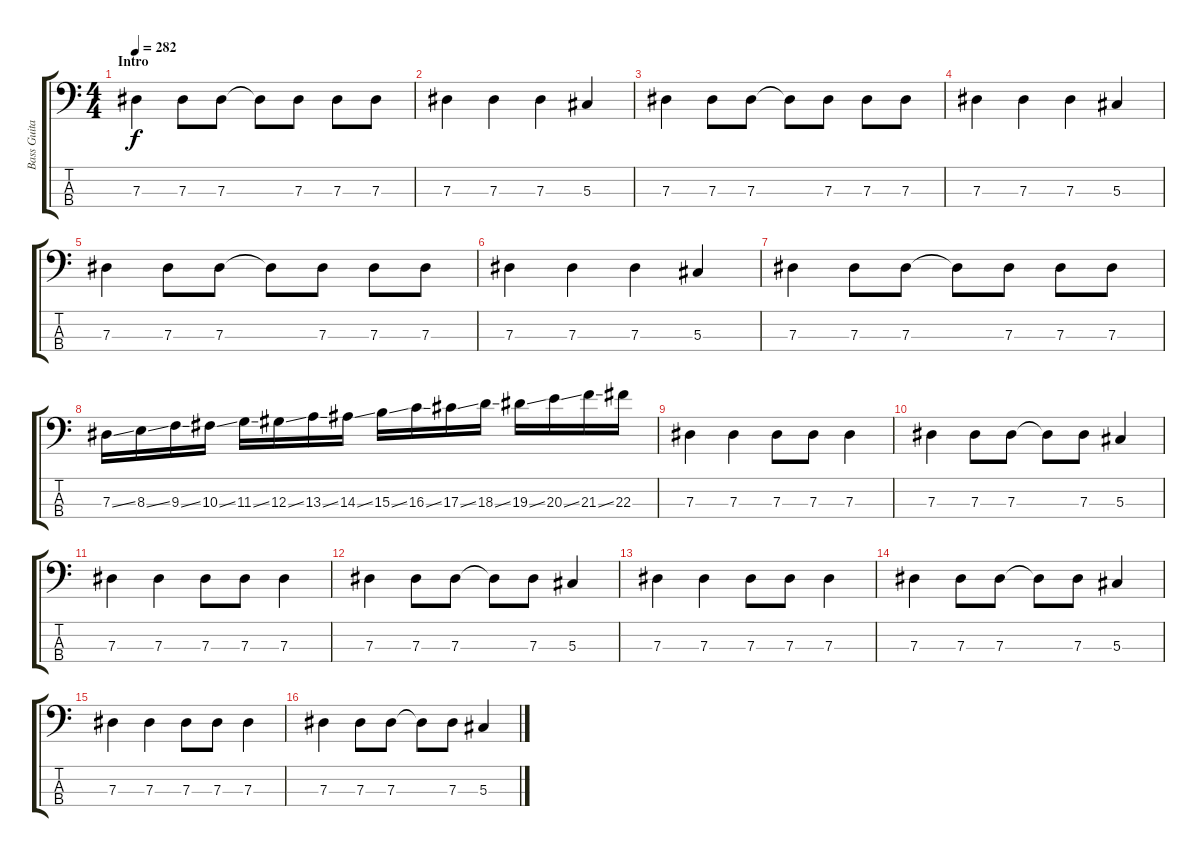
\track ("Bass Guitar" "Bass Guita") {instrument electricbasspick}
\staff {score tabs}
\tuning (Gb2 Db2 Ab1 Eb1) {hide}
\ts (4 4)
\section ("" "Intro")
\tempo 282
\clef f4
\ks c
7.3.4{dy f instrument electricbasspick} 7.3.8 7.3.8 7.3{t}.8 7.3.8 7.3.8 7.3.8 |
7.3.4 7.3.4 7.3.4 5.3.4 |
7.3.4 7.3.8 7.3.8 7.3{t}.8 7.3.8 7.3.8 7.3.8 |
7.3.4 7.3.4 7.3.4 5.3.4 |
7.3.4 7.3.8 7.3.8 7.3{t}.8 7.3.8 7.3.8 7.3.8 |
7.3.4 7.3.4 7.3.4 5.3.4 |
7.3.4 7.3.8 7.3.8 7.3{t}.8 7.3.8 7.3.8 7.3.8 |
7.3{ss}.16 8.3{ss}.16 9.3{ss}.16 10.3{ss}.16 11.3{ss}.16 12.3{ss}.16 13.3{ss}.16 14.3{ss}.16 15.3{ss}.16 16.3{ss}.16 17.3{ss}.16 18.3{ss}.16 19.3{ss}.16 20.3{ss}.16 21.3{ss}.16 22.3.16 |
7.3.4 7.3.4 7.3.8 7.3.8 7.3.4 |
7.3.4 7.3.8 7.3.8 7.3{t}.8 7.3.8 5.3.4 |
7.3.4 7.3.4 7.3.8 7.3.8 7.3.4 |
7.3.4 7.3.8 7.3.8 7.3{t}.8 7.3.8 5.3.4 |
7.3.4 7.3.4 7.3.8 7.3.8 7.3.4 |
7.3.4 7.3.8 7.3.8 7.3{t}.8 7.3.8 5.3.4 |
7.3.4 7.3.4 7.3.8 7.3.8 7.3.4 |
7.3.4 7.3.8 7.3.8 7.3{t}.8 7.3.8 5.3.4
